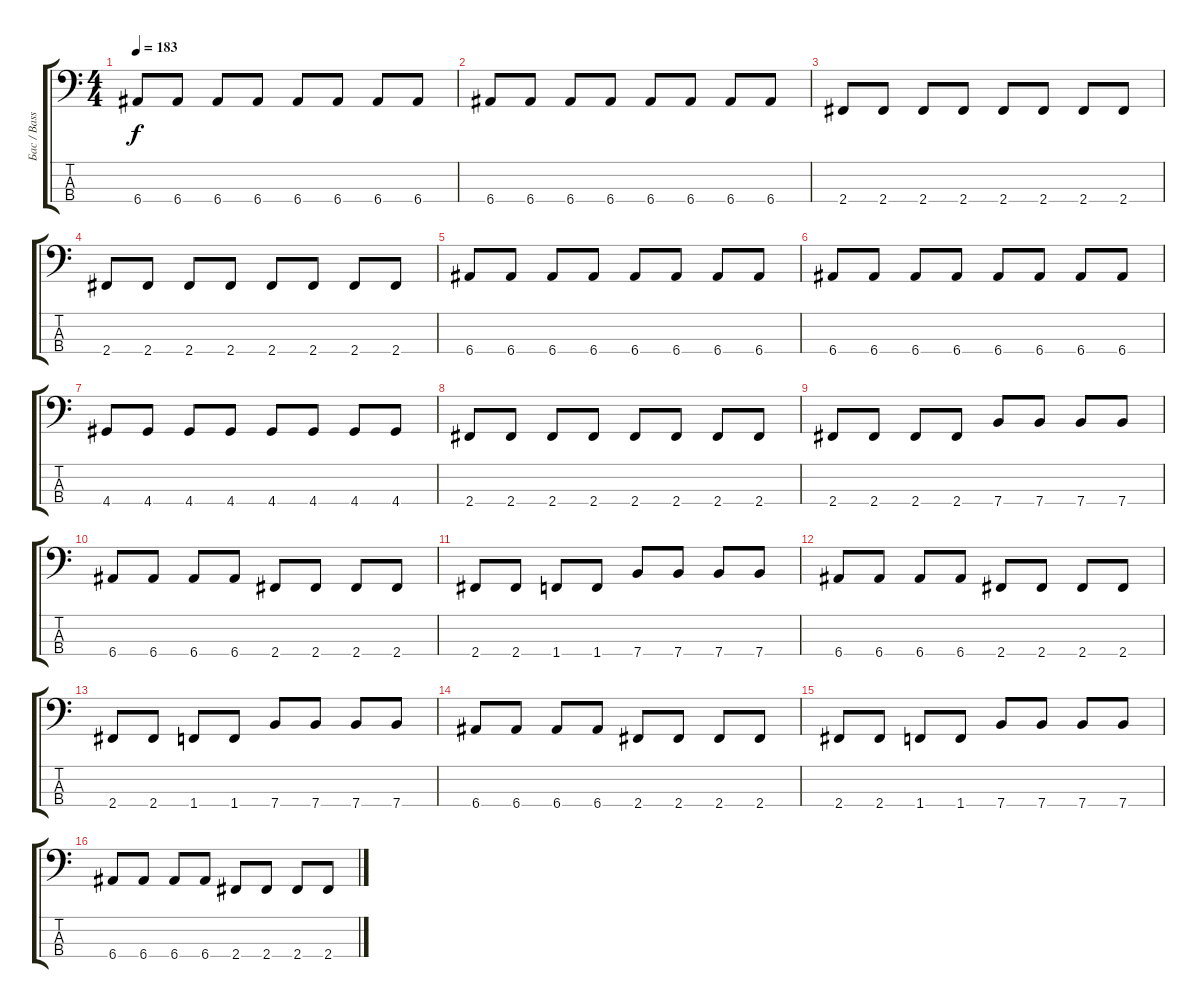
\track ("Бас / Bass" "Бас / Bass") {instrument electricbassfinger}
\staff {score tabs}
\tuning (G2 D2 A1 E1) {hide}
\ts (4 4)
\tempo 183
\clef f4
\ks c
6.4.8{dy f} 6.4.8 6.4.8 6.4.8 6.4.8 6.4.8 6.4.8 6.4.8 |
6.4.8 6.4.8 6.4.8 6.4.8 6.4.8 6.4.8 6.4.8 6.4.8 |
2.4.8 2.4.8 2.4.8 2.4.8 2.4.8 2.4.8 2.4.8 2.4.8 |
2.4.8 2.4.8 2.4.8 2.4.8 2.4.8 2.4.8 2.4.8 2.4.8 |
6.4.8 6.4.8 6.4.8 6.4.8 6.4.8 6.4.8 6.4.8 6.4.8 |
6.4.8 6.4.8 6.4.8 6.4.8 6.4.8 6.4.8 6.4.8 6.4.8 |
4.4.8 4.4.8 4.4.8 4.4.8 4.4.8 4.4.8 4.4.8 4.4.8 |
2.4.8 2.4.8 2.4.8 2.4.8 2.4.8 2.4.8 2.4.8 2.4.8 |
2.4.8 2.4.8 2.4.8 2.4.8 7.4.8 7.4.8 7.4.8 7.4.8 |
6.4.8 6.4.8 6.4.8 6.4.8 2.4.8 2.4.8 2.4.8 2.4.8 |
2.4.8 2.4.8 1.4.8 1.4.8 7.4.8 7.4.8 7.4.8 7.4.8 |
6.4.8 6.4.8 6.4.8 6.4.8 2.4.8 2.4.8 2.4.8 2.4.8 |
2.4.8 2.4.8 1.4.8 1.4.8 7.4.8 7.4.8 7.4.8 7.4.8 |
6.4.8 6.4.8 6.4.8 6.4.8 2.4.8 2.4.8 2.4.8 2.4.8 |
2.4.8 2.4.8 1.4.8 1.4.8 7.4.8 7.4.8 7.4.8 7.4.8 |
6.4.8 6.4.8 6.4.8 6.4.8 2.4.8 2.4.8 2.4.8 2.4.8
